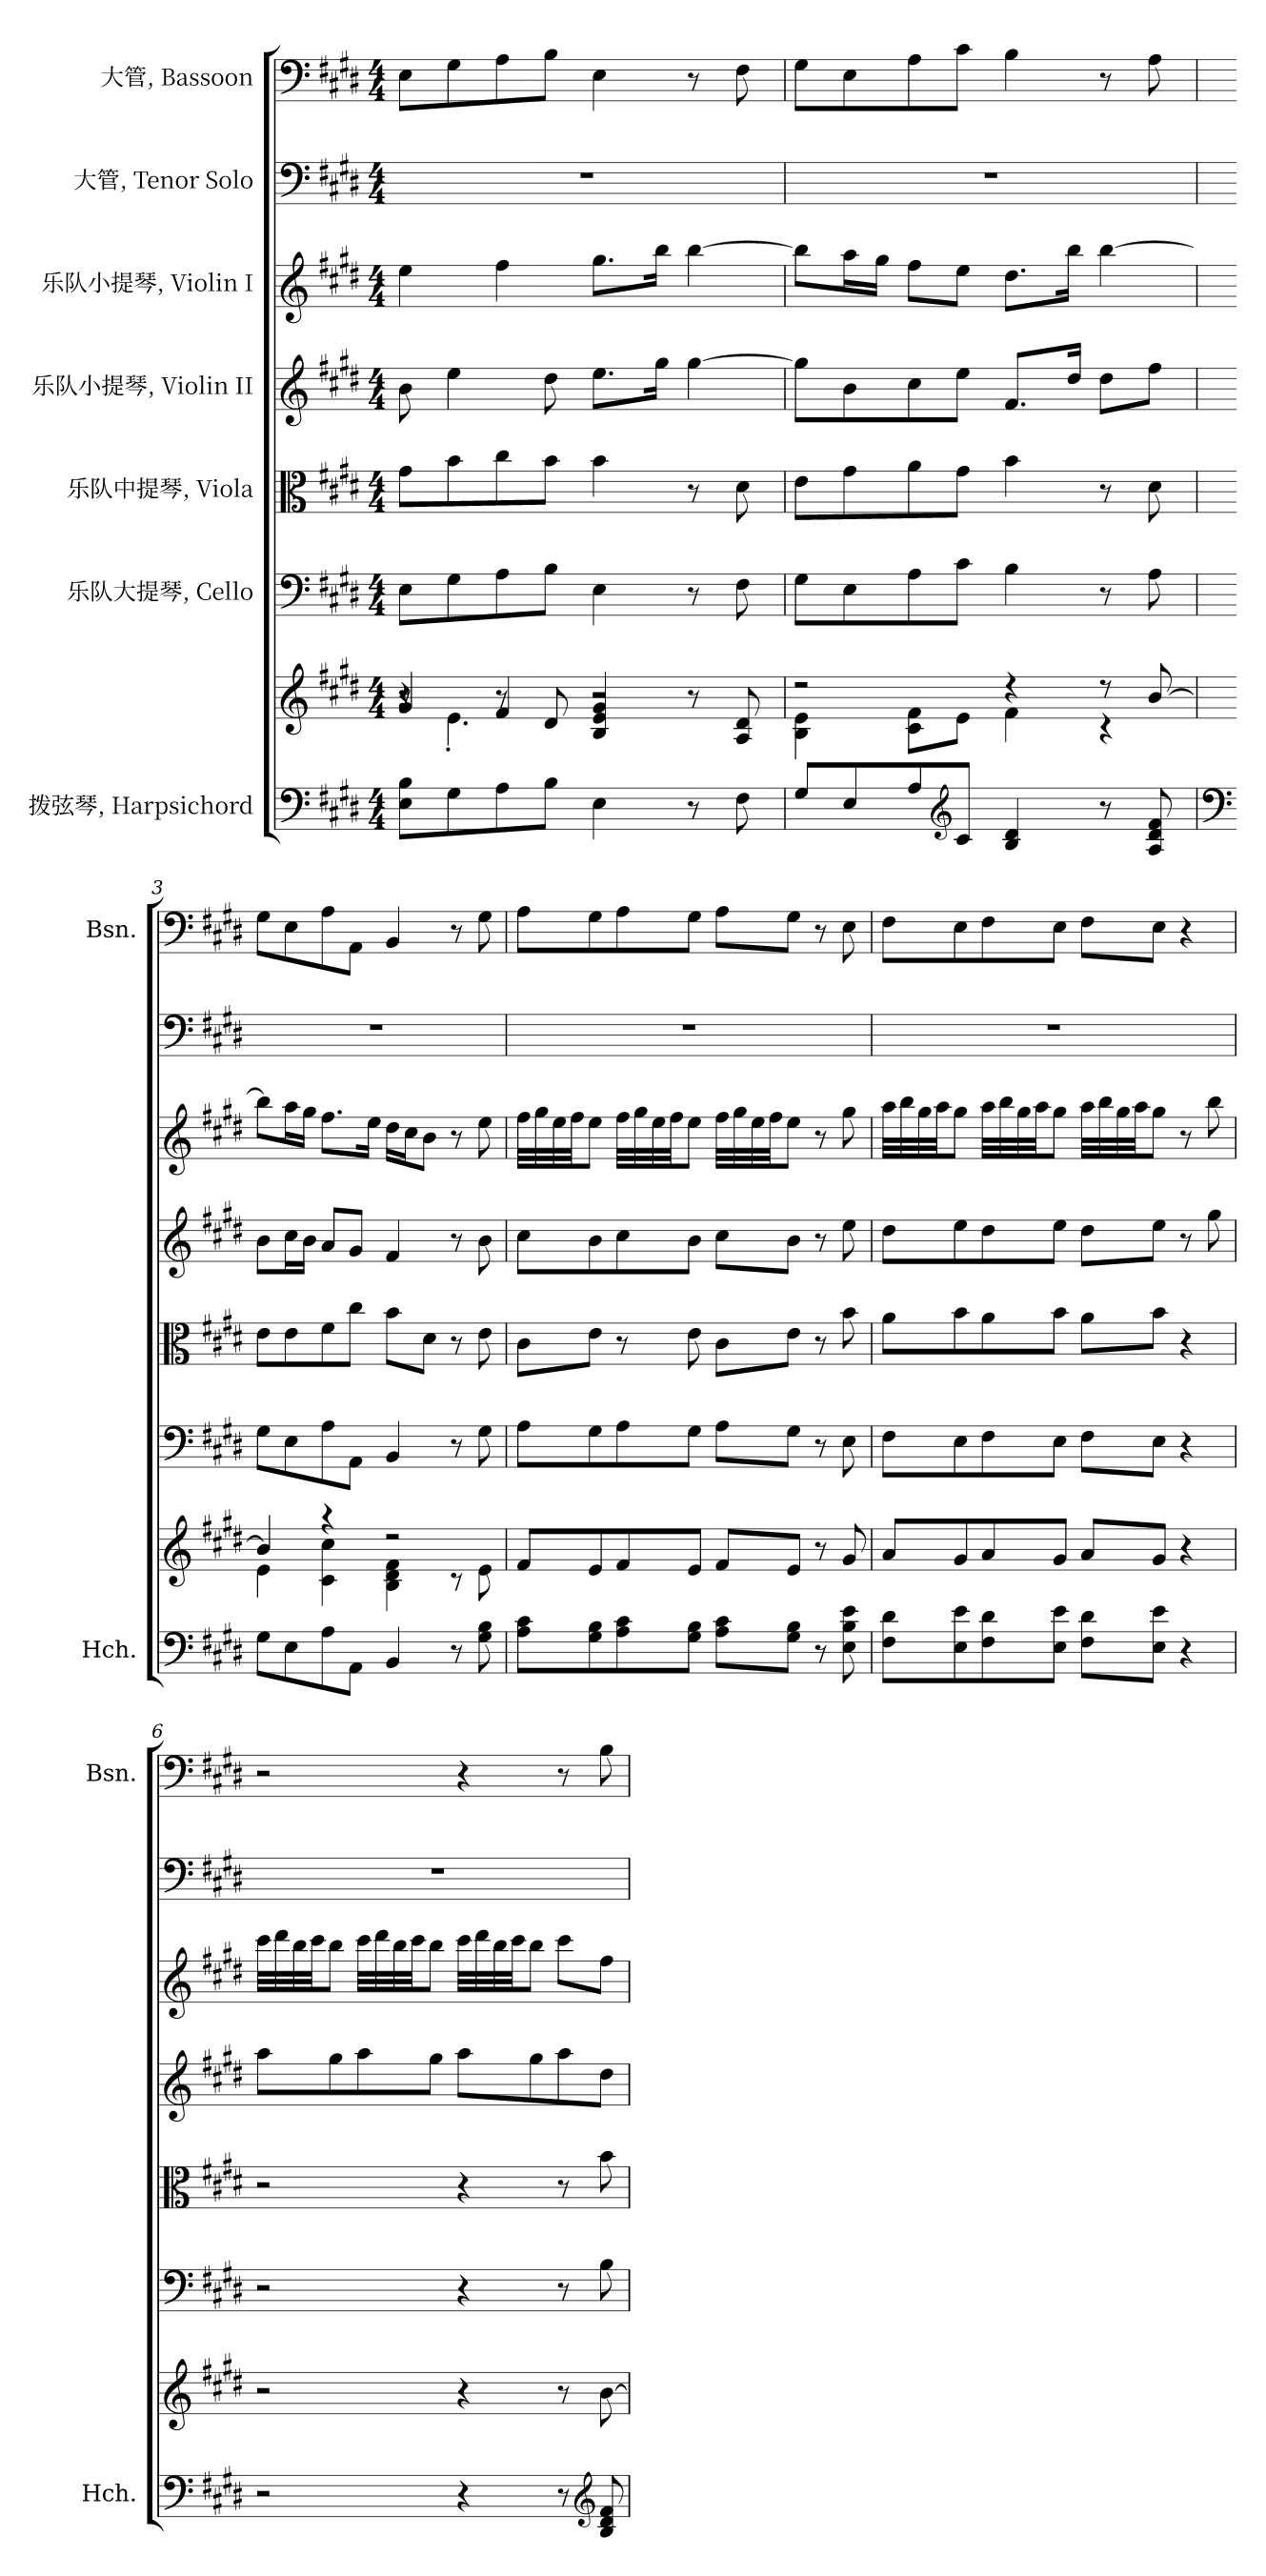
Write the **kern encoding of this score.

**kern	**kern	**kern	**kern	**kern	**kern	**kern	**kern
*part7	*part7	*part6	*part5	*part4	*part3	*part2	*part1
*staff8	*staff7	*staff6	*staff5	*staff4	*staff3	*staff2	*staff1
*I"拨弦琴, Harpsichord	*	*I"乐队大提琴, Cello	*I"乐队中提琴, Viola	*I"乐队小提琴, Violin II	*I"乐队小提琴, Violin I	*I"大管, Tenor Solo	*I"大管, Bassoon
*I'Hch.	*	*	*	*	*	*	*I'Bsn.
*clefF4	*clefG2	*clefF4	*clefC3	*clefG2	*clefG2	*clefF4	*clefF4
*k[f#c#g#d#]	*k[f#c#g#d#]	*k[f#c#g#d#]	*k[f#c#g#d#]	*k[f#c#g#d#]	*k[f#c#g#d#]	*k[f#c#g#d#]	*k[f#c#g#d#]
*M4/4	*M4/4	*M4/4	*M4/4	*M4/4	*M4/4	*M4/4	*M4/4
*MM100	*MM100	*MM100	*MM100	*MM100	*MM100	*MM100	*MM100
=1	=1	=1	=1	=1	=1	=1	=1
*	*^	*	*	*	*	*	*
*	*	*^	*	*	*	*	*	*
8E\ 8B\L	4g#/	8r	4r	8E\L	8g#\L	8b\	4ee\	1r	8E\L
8G#\	.	4.e'\	.	8G#\	8b\	4ee\	.	.	8G#\
8A\	4f#/	.	8r	8A\	8cc#\	.	4ff#\	.	8A\
8B\J	.	.	8d#/	8B\J	8b\J	8dd#\	.	.	8B\J
4E\	2r	2r	4B/ 4e/ 4g#/	4E\	4b\	8.ee\L	8.gg#\L	.	4E\
.	.	.	.	.	.	16gg#\Jk	16bb\Jk	.	.
8r	.	.	8r	8r	8r	[4gg#\	[4bb\	.	8r
8F#\	.	.	8A/ 8d#/	8F#\	8d#\	.	.	.	8F#\
*	*	*v	*v	*	*	*	*	*	*
=2	=2	=2	=2	=2	=2	=2	=2	=2
8G#/L	2r	4B\ 4e\	8G#\L	8e\L	8gg#\L]	8bb\L]	1r	8G#\L
8E/	.	.	8E\	8g#\	8b\	16aa\L	.	8E\
.	.	.	.	.	.	16gg#\JJ	.	.
8A/	.	8c#\ 8f#\L	8A\	8a\	8cc#\	8ff#\L	.	8A\
*clefG2	*	*	*	*	*	*	*	*
8c#/J	.	8e\J	8c#\J	8g#\J	8ee\J	8ee\J	.	8c#\J
4B/ 4d#/	4r	4f#\	4B\	4b\	8.f#/L	8.dd#\L	.	4B\
.	.	.	.	.	16dd#/Jk	16bb\Jk	.	.
8r	8r	4r	8r	8r	8dd#\L	[4bb\	.	8r
8A/ 8d#/ 8f#/	[8b/	.	8A\	8d#\	8ff#\J	.	.	8A\
!!LO:PB:g=z
=3	=3	=3	=3	=3	=3	=3	=3	=3
*clefF4	*	*	*	*	*	*	*	*
8G#\L	4b/]	4e\	8G#\L	8e\L	8b\L	8bb\L]	1r	8G#\L
8E\	.	.	8E\	8e\	16cc#\L	16aa\L	.	8E\
.	.	.	.	.	16b\JJ	16gg#\JJ	.	.
8A\	4r	4c#\ 4cc#\	8A\	8f#\	8a/L	8.ff#\L	.	8A\
8AA\J	.	.	8AA\J	8cc#\J	8g#/J	.	.	8AA\J
.	.	.	.	.	.	16ee\Jk	.	.
4BB/	2r	4B\ 4d#\ 4f#\	4BB/	8b\L	4f#/	16dd#\LL	.	4BB/
.	.	.	.	.	.	16cc#\J	.	.
.	.	.	.	8d#\J	.	8b\J	.	.
8r	.	8r	8r	8r	8r	8r	.	8r
8G#\ 8B\	.	8e\	8G#\	8e\	8b\	8ee\	.	8G#\
*	*v	*v	*	*	*	*	*	*
=4	=4	=4	=4	=4	=4	=4	=4
8A\ 8c#\L	8f#/L	8A\L	8c#\L	8cc#\L	32ff#\LLL	1r	8A\L
.	.	.	.	.	32gg#\	.	.
.	.	.	.	.	32ee\	.	.
.	.	.	.	.	32ff#\JJ	.	.
8G#\ 8B\	8e/	8G#\	8e\J	8b\	8ee\J	.	8G#\
8A\ 8c#\	8f#/	8A\	8r	8cc#\	32ff#\LLL	.	8A\
.	.	.	.	.	32gg#\	.	.
.	.	.	.	.	32ee\	.	.
.	.	.	.	.	32ff#\JJ	.	.
8G#\ 8B\J	8e/J	8G#\J	8e\	8b\J	8ee\J	.	8G#\J
8A\ 8c#\L	8f#/L	8A\L	8c#\L	8cc#\L	32ff#\LLL	.	8A\L
.	.	.	.	.	32gg#\	.	.
.	.	.	.	.	32ee\	.	.
.	.	.	.	.	32ff#\JJ	.	.
8G#\ 8B\J	8e/J	8G#\J	8e\J	8b\J	8ee\J	.	8G#\J
8r	8r	8r	8r	8r	8r	.	8r
8E\ 8B\ 8e\	8g#/	8E\	8b\	8ee\	8gg#\	.	8E\
!!LO:PB:g=z
=5	=5	=5	=5	=5	=5	=5	=5
8F#\ 8d#\L	8a/L	8F#\L	8a\L	8dd#\L	32aa\LLL	1r	8F#\L
.	.	.	.	.	32bb\	.	.
.	.	.	.	.	32gg#\	.	.
.	.	.	.	.	32aa\JJ	.	.
8E\ 8e\	8g#/	8E\	8b\	8ee\	8gg#\J	.	8E\
8F#\ 8d#\	8a/	8F#\	8a\	8dd#\	32aa\LLL	.	8F#\
.	.	.	.	.	32bb\	.	.
.	.	.	.	.	32gg#\	.	.
.	.	.	.	.	32aa\JJ	.	.
8E\ 8e\J	8g#/J	8E\J	8b\J	8ee\J	8gg#\J	.	8E\J
8F#\ 8d#\L	8a/L	8F#\L	8a\L	8dd#\L	32aa\LLL	.	8F#\L
.	.	.	.	.	32bb\	.	.
.	.	.	.	.	32gg#\	.	.
.	.	.	.	.	32aa\JJ	.	.
8E\ 8e\J	8g#/J	8E\J	8b\J	8ee\J	8gg#\J	.	8E\J
4r	4r	4r	4r	8r	8r	.	4r
.	.	.	.	8gg#\	8bb\	.	.
!!LO:PB:g=z
=6	=6	=6	=6	=6	=6	=6	=6
2r	2r	2r	2r	8aa\L	32ccc#\LLL	1r	2r
.	.	.	.	.	32ddd#\	.	.
.	.	.	.	.	32bb\	.	.
.	.	.	.	.	32ccc#\JJ	.	.
.	.	.	.	8gg#\	8bb\J	.	.
.	.	.	.	8aa\	32ccc#\LLL	.	.
.	.	.	.	.	32ddd#\	.	.
.	.	.	.	.	32bb\	.	.
.	.	.	.	.	32ccc#\JJ	.	.
.	.	.	.	8gg#\J	8bb\J	.	.
4r	4r	4r	4r	8aa\L	32ccc#\LLL	.	4r
.	.	.	.	.	32ddd#\	.	.
.	.	.	.	.	32bb\	.	.
.	.	.	.	.	32ccc#\JJ	.	.
.	.	.	.	8gg#\	8bb\J	.	.
8r	8r	8r	8r	8aa\	8ccc#\L	.	8r
*clefG2	*	*	*	*	*	*	*
8B/ 8d#/ 8f#/	[8b\	8B\	8b\	8dd#\J	8ff#\J	.	8B\
=	=	=	=	=	=	=	=
*-	*-	*-	*-	*-	*-	*-	*-
